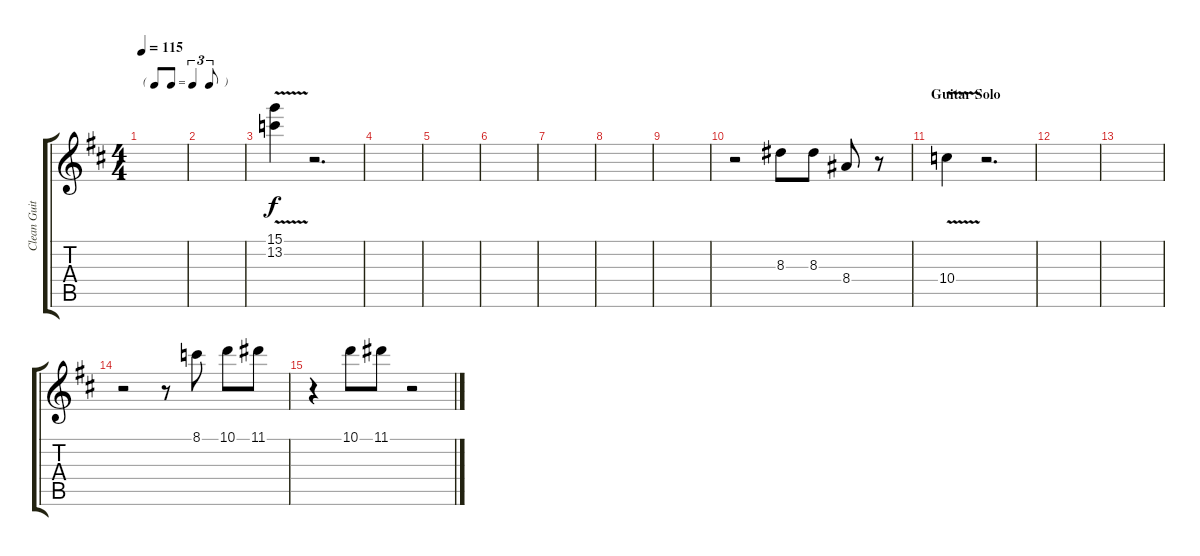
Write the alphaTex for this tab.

\track ("Clean Guitar" "Clean Guit") {instrument electricguitarclean}
\staff {score tabs}
\tuning (E4 B3 G3 D3 A2 E2) {hide}
\ts (4 4)
\tf triplet8th
\tempo 115
\clef g2
\ks d
|
|
(15.1{v} 13.2{v}).4 r.2{d} |
|
|
|
|
|
|
r.2 8.3.8 8.3.8 8.4.8 r.8 |
\section ("" "Guitar Solo")
10.4{v}.4 r.2{d} |
|
|
r.2 r.8 8.1.8 10.1.8 11.1.8 |
r.4 10.1.8 11.1.8 r.2
